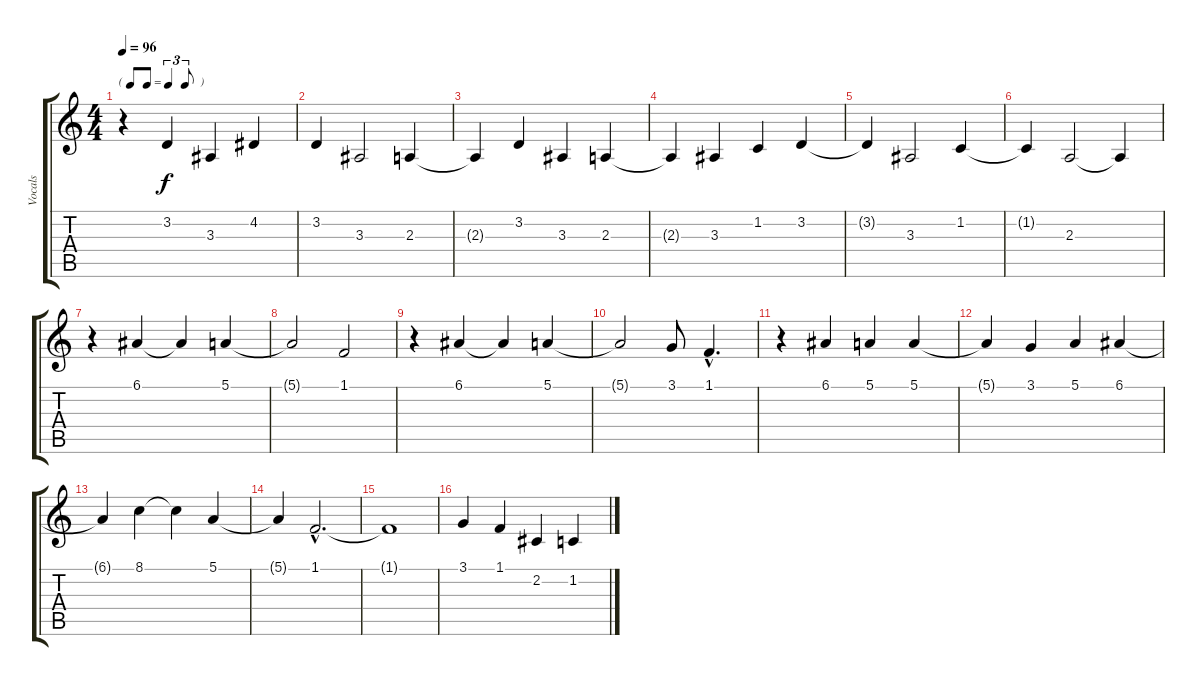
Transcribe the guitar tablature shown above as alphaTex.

\track ("Vocals" "Vocals") {instrument voiceoohs}
\staff {score tabs}
\tuning (E4 B3 G3 D3 A2 E2) {hide}
\ts (4 4)
\tf triplet8th
\tempo 96
\clef g2
\ks c
r.4{dy f} 3.2.4 3.3.4 4.2.4 |
3.2.4 3.3.2 2.3.4 |
2.3{t}.4 3.2.4 3.3.4 2.3.4 |
2.3{t}.4 3.3.4 1.2.4 3.2.4 |
3.2{t}.4 3.3.2 1.2.4 |
1.2{t}.4 2.3.2 2.3{t}.4 |
r.4 6.1.4 6.1{t}.4 5.1.4 |
5.1{t}.2 1.1.2 |
r.4 6.1.4 6.1{t}.4 5.1.4 |
5.1{t}.2 3.1.8 1.1{hac}.4{d} |
r.4 6.1.4 5.1.4 5.1.4 |
5.1{t}.4 3.1.4 5.1.4 6.1.4 |
6.1{t}.4 8.1.4 8.1{t}.4 5.1.4 |
5.1{t}.4 1.1{hac}.2{d} |
1.1{t}.1 |
3.1.4 1.1.4 2.2.4 1.2.4
